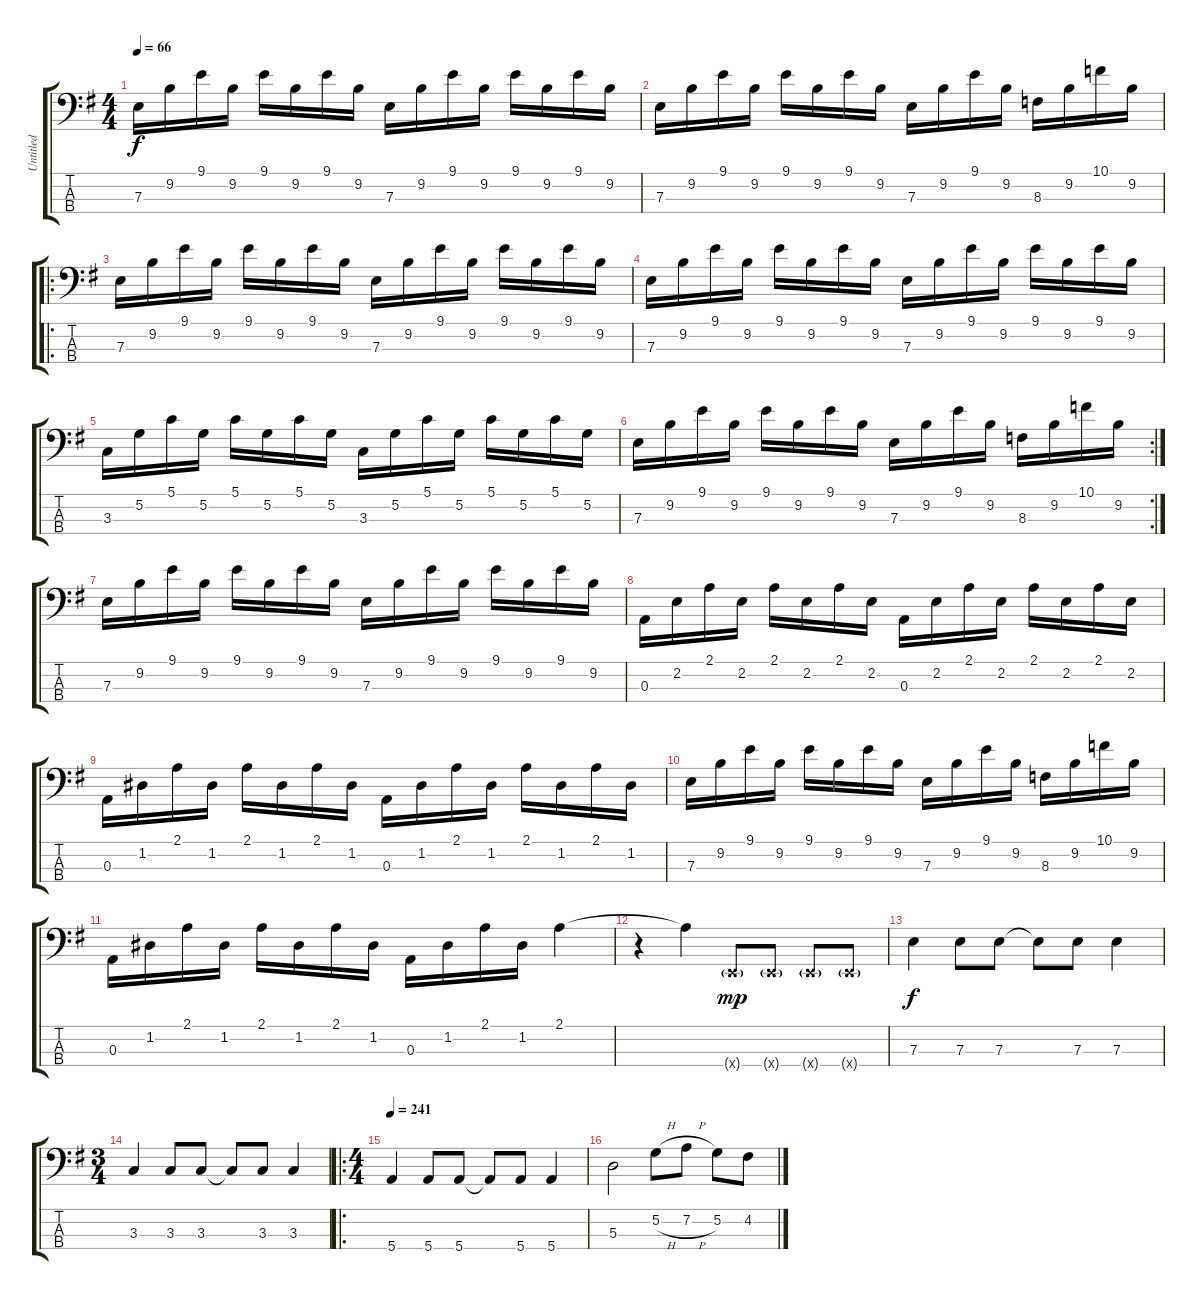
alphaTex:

\track ("Untitled" "Untitled") {instrument electricbassfinger}
\staff {score tabs}
\tuning (G2 D2 A1 E1) {hide}
\ts (4 4)
\tempo 66
\clef f4
\ks g
7.3.16{dy f instrument electricbassfinger} 9.2.16 9.1.16 9.2.16 9.1.16 9.2.16 9.1.16 9.2.16 7.3.16 9.2.16 9.1.16 9.2.16 9.1.16 9.2.16 9.1.16 9.2.16 |
7.3.16 9.2.16 9.1.16 9.2.16 9.1.16 9.2.16 9.1.16 9.2.16 7.3.16 9.2.16 9.1.16 9.2.16 8.3.16 9.2.16 10.1.16 9.2.16 |
\ro
7.3.16 9.2.16 9.1.16 9.2.16 9.1.16 9.2.16 9.1.16 9.2.16 7.3.16 9.2.16 9.1.16 9.2.16 9.1.16 9.2.16 9.1.16 9.2.16 |
7.3.16 9.2.16 9.1.16 9.2.16 9.1.16 9.2.16 9.1.16 9.2.16 7.3.16 9.2.16 9.1.16 9.2.16 9.1.16 9.2.16 9.1.16 9.2.16 |
3.3.16 5.2.16 5.1.16 5.2.16 5.1.16 5.2.16 5.1.16 5.2.16 3.3.16 5.2.16 5.1.16 5.2.16 5.1.16 5.2.16 5.1.16 5.2.16 |
\rc 2
7.3.16 9.2.16 9.1.16 9.2.16 9.1.16 9.2.16 9.1.16 9.2.16 7.3.16 9.2.16 9.1.16 9.2.16 8.3.16 9.2.16 10.1.16 9.2.16 |
7.3.16 9.2.16 9.1.16 9.2.16 9.1.16 9.2.16 9.1.16 9.2.16 7.3.16 9.2.16 9.1.16 9.2.16 9.1.16 9.2.16 9.1.16 9.2.16 |
0.3.16 2.2.16 2.1.16 2.2.16 2.1.16 2.2.16 2.1.16 2.2.16 0.3.16 2.2.16 2.1.16 2.2.16 2.1.16 2.2.16 2.1.16 2.2.16 |
0.3.16 1.2.16 2.1.16 1.2.16 2.1.16 1.2.16 2.1.16 1.2.16 0.3.16 1.2.16 2.1.16 1.2.16 2.1.16 1.2.16 2.1.16 1.2.16 |
7.3.16 9.2.16 9.1.16 9.2.16 9.1.16 9.2.16 9.1.16 9.2.16 7.3.16 9.2.16 9.1.16 9.2.16 8.3.16 9.2.16 10.1.16 9.2.16 |
0.3.16 1.2.16 2.1.16 1.2.16 2.1.16 1.2.16 2.1.16 1.2.16 0.3.16 1.2.16 2.1.16 1.2.16 2.1.4 |
r.4 2.1{t}.4 0.4{g x}.8{dy mp} 0.4{g x}.8 0.4{g x}.8 0.4{g x}.8 |
7.3.4{dy f} 7.3.8 7.3.8 7.3{t}.8 7.3.8 7.3.4 |
\ts (3 4)
3.3.4 3.3.8 3.3.8 3.3{t}.8 3.3.8 3.3.4 |
\ro
\ts (4 4)
\tempo 241
5.4.4 5.4.8 5.4.8 5.4{t}.8 5.4.8 5.4.4 |
5.3.2 5.2{h}.8 7.2{h}.8 5.2.8 4.2.8
